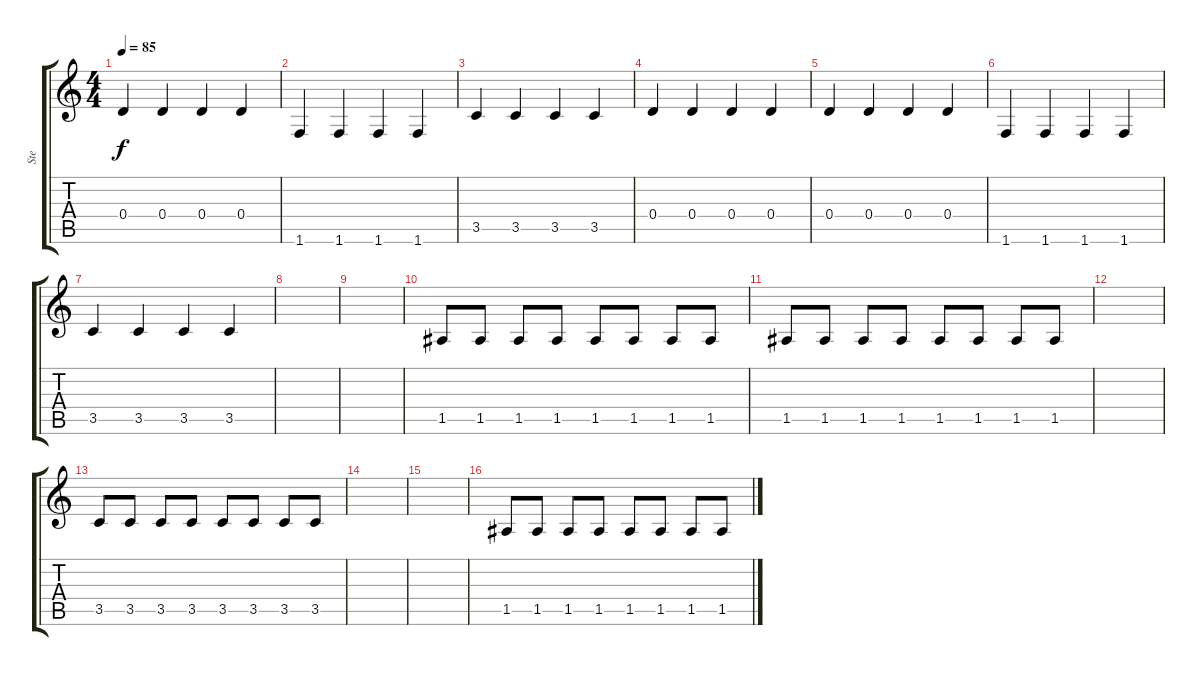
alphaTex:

\track ("Ste" "Ste") {instrument electricbassfinger}
\staff {score tabs}
\tuning (E4 B3 G3 D3 A2 E2) {hide}
\ts (4 4)
\tempo 85
\clef g2
\ks c
0.4.4{dy f} 0.4.4 0.4.4 0.4.4 |
1.6.4 1.6.4 1.6.4 1.6.4 |
3.5.4 3.5.4 3.5.4 3.5.4 |
0.4.4 0.4.4 0.4.4 0.4.4 |
0.4.4 0.4.4 0.4.4 0.4.4 |
1.6.4 1.6.4 1.6.4 1.6.4 |
3.5.4 3.5.4 3.5.4 3.5.4 |
|
|
1.5.8 1.5.8 1.5.8 1.5.8 1.5.8 1.5.8 1.5.8 1.5.8 |
1.5.8 1.5.8 1.5.8 1.5.8 1.5.8 1.5.8 1.5.8 1.5.8 |
|
3.5.8 3.5.8 3.5.8 3.5.8 3.5.8 3.5.8 3.5.8 3.5.8 |
|
|
1.5.8 1.5.8 1.5.8 1.5.8 1.5.8 1.5.8 1.5.8 1.5.8
